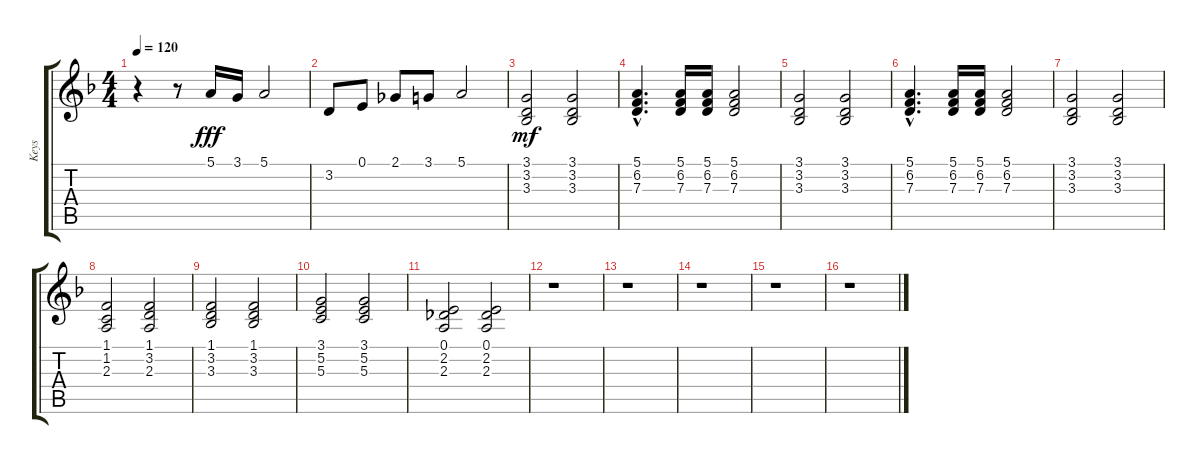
\track ("Keys" "Keys") {instrument trumpet}
\staff {score tabs}
\tuning (E4 B3 G3 D3 A2 E2) {hide}
\ts (4 4)
\tempo 120
\clef g2
\ks dminor
r.4{dy fff} r.8 5.1.16 3.1.16 5.1.2 |
3.2.8 0.1.8 2.1.8 3.1.8 5.1.2 |
(3.1 3.2 3.3).2{dy mf} (3.1 3.2 3.3).2 |
(5.1{hac} 6.2{hac} 7.3{hac}).4{d} (5.1 6.2 7.3).16 (5.1 6.2 7.3).16 (5.1 6.2 7.3).2 |
(3.1 3.2 3.3).2 (3.1 3.2 3.3).2 |
(5.1{hac} 6.2{hac} 7.3{hac}).4{d} (5.1 6.2 7.3).16 (5.1 6.2 7.3).16 (5.1 6.2 7.3).2 |
(3.1 3.2 3.3).2 (3.1 3.2 3.3).2 |
(1.1 1.2 2.3).2 (1.1 3.2 2.3).2 |
(1.1 3.2 3.3).2 (1.1 3.2 3.3).2 |
(3.1 5.2 5.3).2 (3.1 5.2 5.3).2 |
(0.1 2.2 2.3).2 (0.1 2.2 2.3).2 |
r.1 |
r.1 |
r.1 |
r.1 |
r.1
